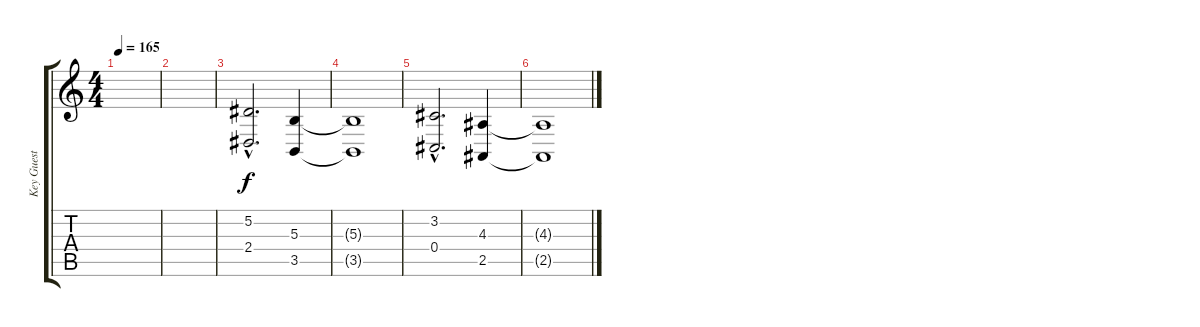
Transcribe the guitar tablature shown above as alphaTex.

\track ("Key Guest 2" "Key Guest ") {instrument stringensemble2}
\staff {score tabs}
\tuning (Eb4 Bb3 Gb3 Db3 Ab2 Eb2) {hide}
\ts (4 4)
\tempo 165
\clef g2
\ks c
|
|
(5.2{hac} 2.4{hac}).2{d instrument tremolostrings} (5.3 3.5).4 |
(5.3{t} 3.5{t}).1 |
(3.2{hac} 0.4{hac}).2{d} (4.3 2.5).4 |
(4.3{t} 2.5{t}).1
